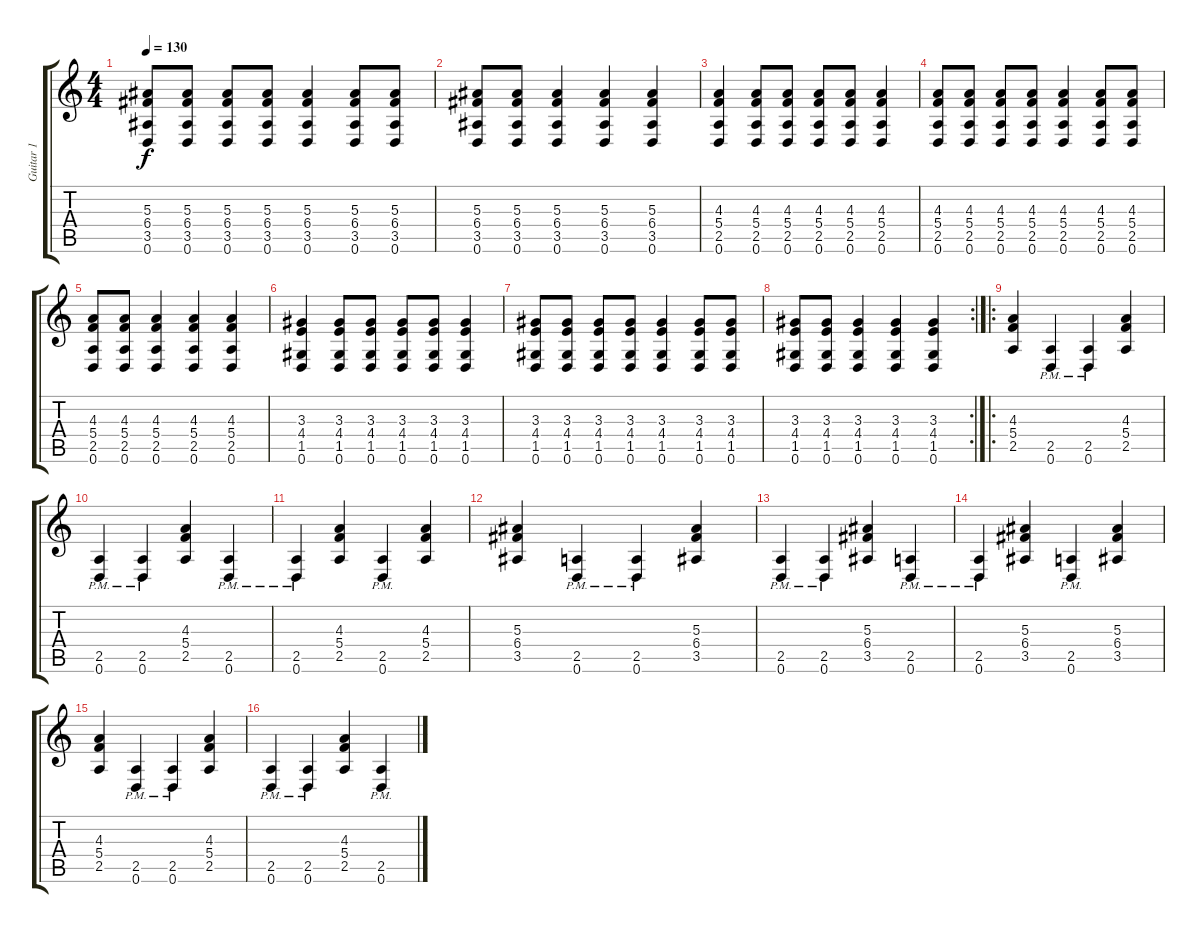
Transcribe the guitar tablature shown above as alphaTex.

\track ("Guitar 1" "Guitar 1") {instrument distortionguitar}
\staff {score tabs}
\tuning (D4 A3 F3 C3 G2 D2) {hide}
\ts (4 4)
\tempo 130
\clef g2
\ks c
(5.3 6.4 3.5 0.6).8{dy f} (5.3 6.4 3.5 0.6).8 (5.3 6.4 3.5 0.6).8 (5.3 6.4 3.5 0.6).8 (5.3 6.4 3.5 0.6).4 (5.3 6.4 3.5 0.6).8 (5.3 6.4 3.5 0.6).8 |
(5.3 6.4 3.5 0.6).8 (5.3 6.4 3.5 0.6).8 (5.3 6.4 3.5 0.6).4 (5.3 6.4 3.5 0.6).4 (5.3 6.4 3.5 0.6).4 |
(4.3 5.4 2.5 0.6).4 (4.3 5.4 2.5 0.6).8 (4.3 5.4 2.5 0.6).8 (4.3 5.4 2.5 0.6).8 (4.3 5.4 2.5 0.6).8 (4.3 5.4 2.5 0.6).4 |
(4.3 5.4 2.5 0.6).8 (4.3 5.4 2.5 0.6).8 (4.3 5.4 2.5 0.6).8 (4.3 5.4 2.5 0.6).8 (4.3 5.4 2.5 0.6).4 (4.3 5.4 2.5 0.6).8 (4.3 5.4 2.5 0.6).8 |
(4.3 5.4 2.5 0.6).8 (4.3 5.4 2.5 0.6).8 (4.3 5.4 2.5 0.6).4 (4.3 5.4 2.5 0.6).4 (4.3 5.4 2.5 0.6).4 |
(3.3 4.4 1.5 0.6).4 (3.3 4.4 1.5 0.6).8 (3.3 4.4 1.5 0.6).8 (3.3 4.4 1.5 0.6).8 (3.3 4.4 1.5 0.6).8 (3.3 4.4 1.5 0.6).4 |
(3.3 4.4 1.5 0.6).8 (3.3 4.4 1.5 0.6).8 (3.3 4.4 1.5 0.6).8 (3.3 4.4 1.5 0.6).8 (3.3 4.4 1.5 0.6).4 (3.3 4.4 1.5 0.6).8 (3.3 4.4 1.5 0.6).8 |
\rc 2
(3.3 4.4 1.5 0.6).8 (3.3 4.4 1.5 0.6).8 (3.3 4.4 1.5 0.6).4 (3.3 4.4 1.5 0.6).4 (3.3 4.4 1.5 0.6).4 |
\ro
(4.3 5.4 2.5).4 (2.5{pm} 0.6{pm}).4 (2.5{pm} 0.6{pm}).4 (4.3 5.4 2.5).4 |
(2.5{pm} 0.6{pm}).4 (2.5{pm} 0.6{pm}).4 (4.3 5.4 2.5).4 (2.5{pm} 0.6{pm}).4 |
(2.5{pm} 0.6{pm}).4 (4.3 5.4 2.5).4 (2.5{pm} 0.6{pm}).4 (4.3 5.4 2.5).4 |
(5.3 6.4 3.5).4 (2.5{pm} 0.6{pm}).4 (2.5{pm} 0.6{pm}).4 (5.3 6.4 3.5).4 |
(2.5{pm} 0.6{pm}).4 (2.5{pm} 0.6{pm}).4 (5.3 6.4 3.5).4 (2.5{pm} 0.6{pm}).4 |
(2.5{pm} 0.6{pm}).4 (5.3 6.4 3.5).4 (2.5{pm} 0.6{pm}).4 (5.3 6.4 3.5).4 |
(4.3 5.4 2.5).4 (2.5{pm} 0.6{pm}).4 (2.5{pm} 0.6{pm}).4 (4.3 5.4 2.5).4 |
(2.5{pm} 0.6{pm}).4 (2.5{pm} 0.6{pm}).4 (4.3 5.4 2.5).4 (2.5{pm} 0.6{pm}).4
